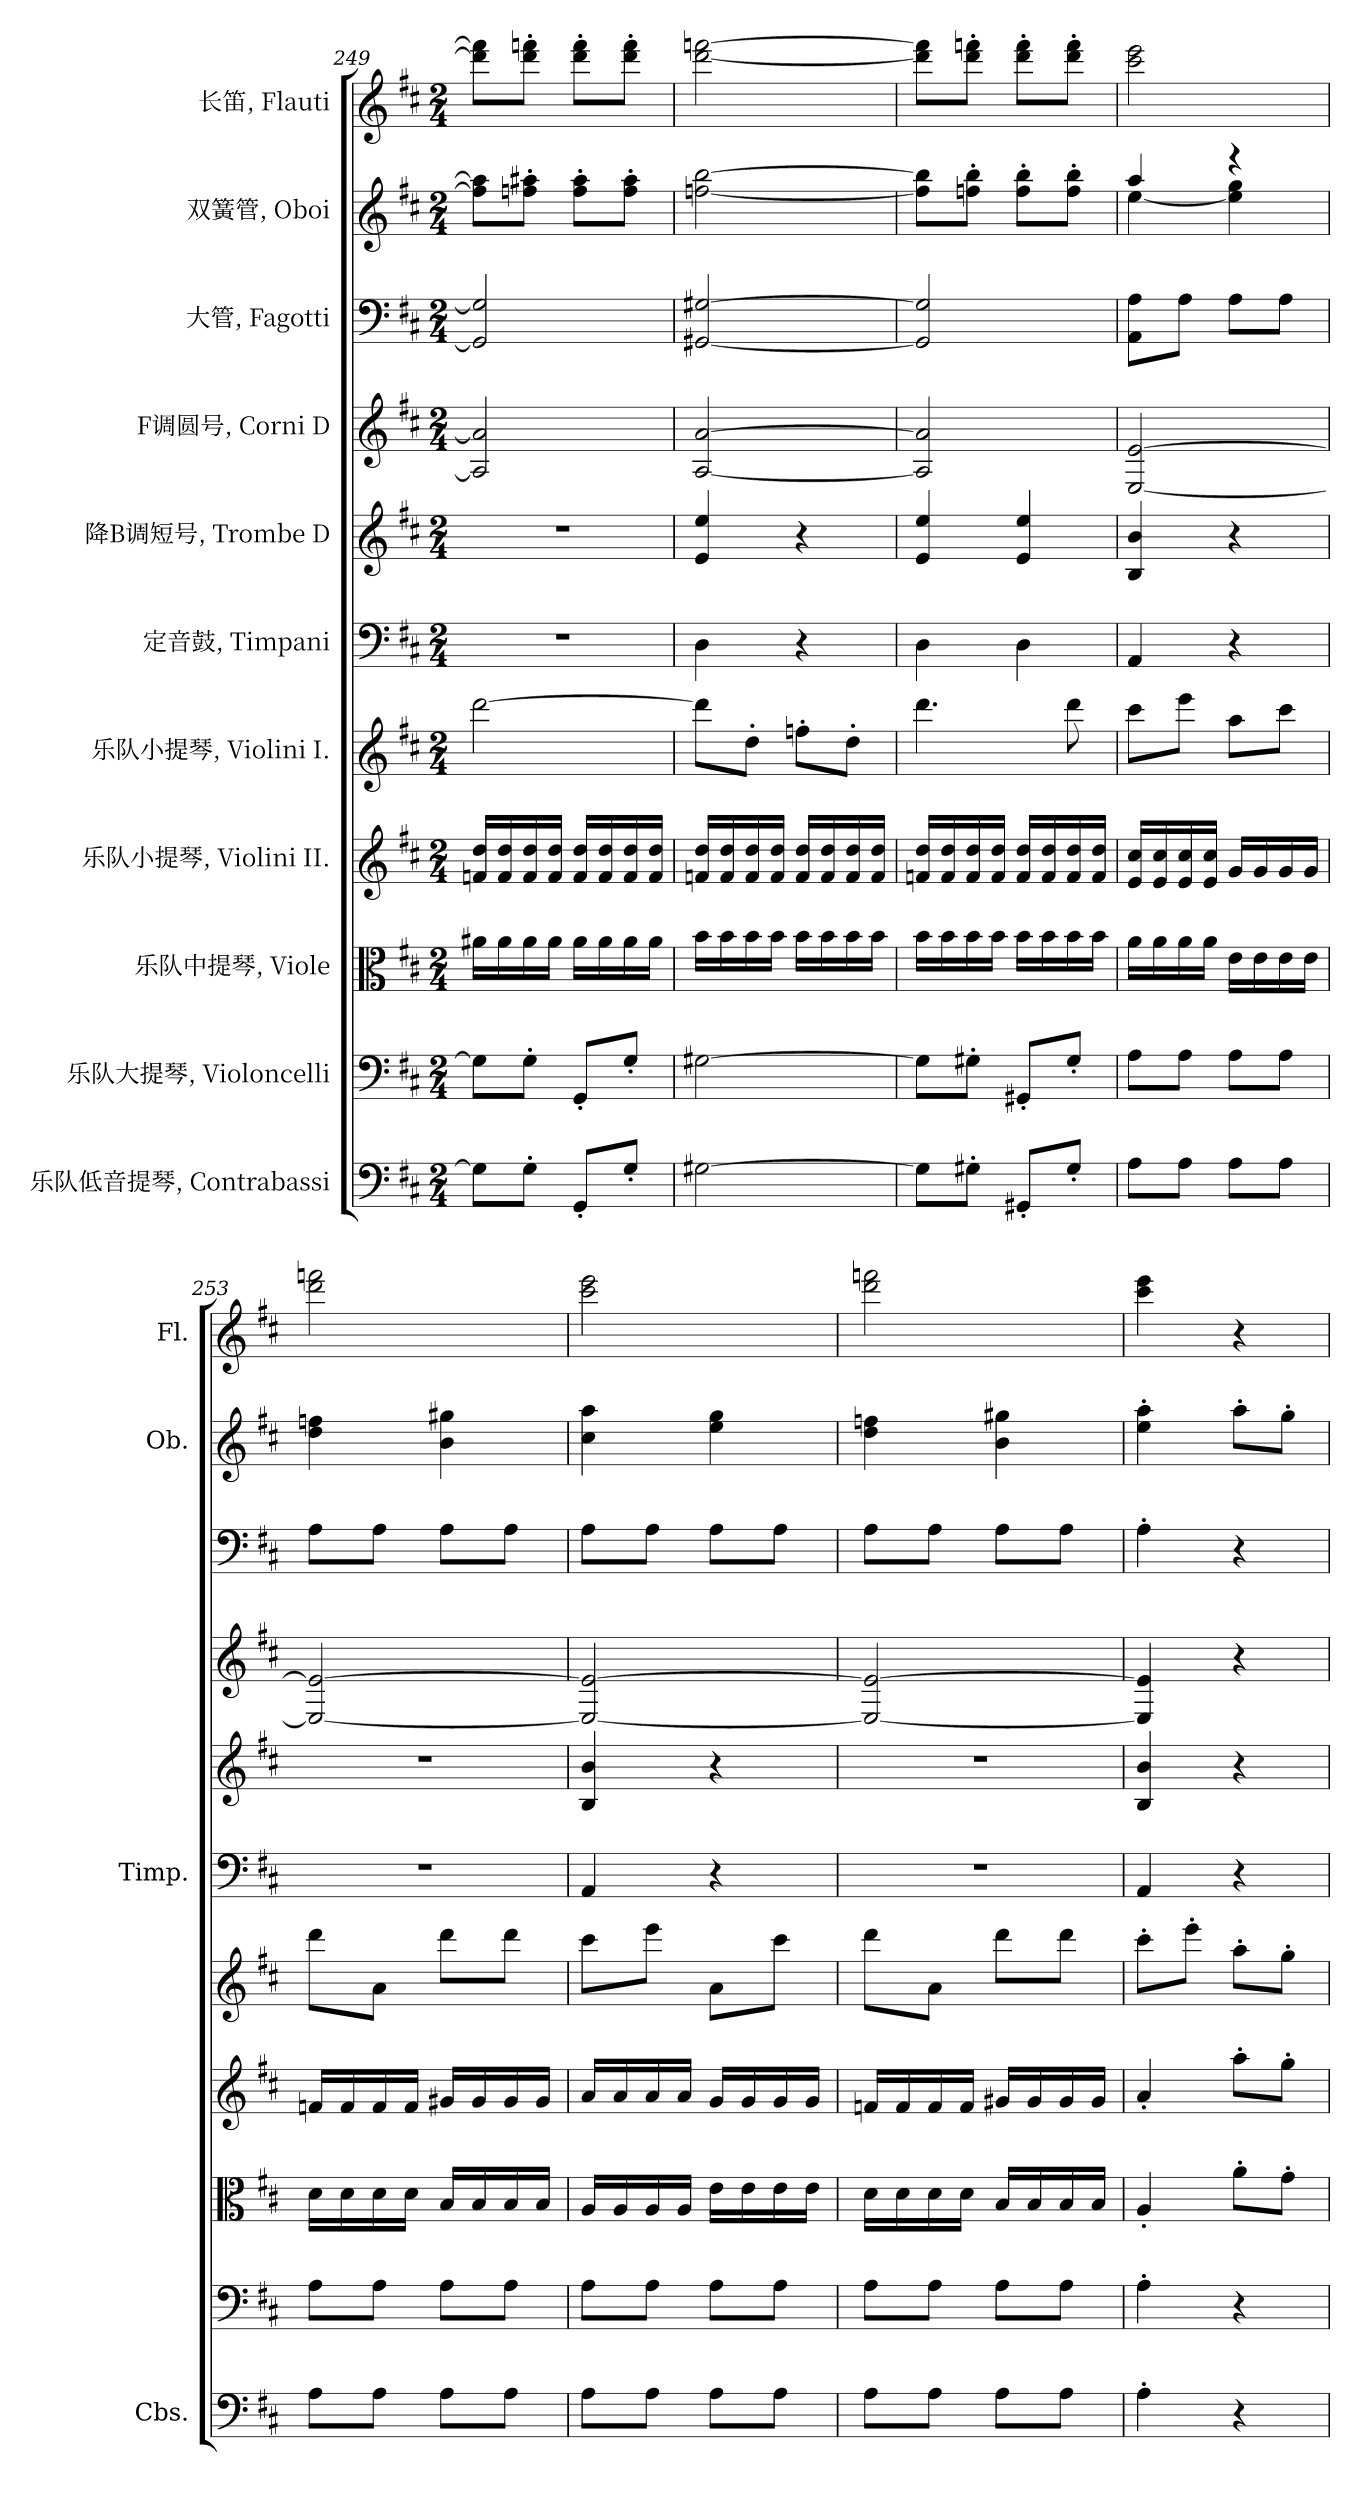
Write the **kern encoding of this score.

**kern	**kern	**kern	**kern	**kern	**kern	**kern	**kern	**kern	**kern	**kern
*part11	*part10	*part9	*part8	*part7	*part6	*part5	*part4	*part3	*part2	*part1
*staff11	*staff10	*staff9	*staff8	*staff7	*staff6	*staff5	*staff4	*staff3	*staff2	*staff1
*I"乐队低音提琴, Contrabassi	*I"乐队大提琴, Violoncelli	*I"乐队中提琴, Viole	*I"乐队小提琴, Violini II.	*I"乐队小提琴, Violini I.	*I"定音鼓, Timpani	*I"降B调短号, Trombe D	*I"F调圆号, Corni D	*I"大管, Fagotti	*I"双簧管, Oboi	*I"长笛, Flauti
*I'Cbs.	*	*	*	*	*I'Timp.	*	*	*	*I'Ob.	*I'Fl.
*clefF4	*clefF4	*clefC3	*clefG2	*clefG2	*clefF4	*clefG2	*clefG2	*clefF4	*clefG2	*clefG2
*ITrd7c12	*	*	*	*	*	*ITrd1c2	*ITrd4c7	*	*	*
*k[f#c#]	*k[f#c#]	*k[f#c#]	*k[f#c#]	*k[f#c#]	*k[f#c#]	*k[]	*k[f#]	*k[f#c#]	*k[f#c#]	*k[f#c#]
*M2/4	*M2/4	*M2/4	*M2/4	*M2/4	*M2/4	*M2/4	*M2/4	*M2/4	*M2/4	*M2/4
=249	=249	=249	=249	=249	=249	=249	=249	=249	=249	=249
8GG\L]	8G\L]	16a#X\LL	16fn/ 16dd/LL	[2ddd\	2r	2r	2D/] 2d/]	2GG/] 2G/]	8ff\] 8aa#\]L	8ddd\] 8fff\]L
.	.	16a#\	16f/ 16dd/	.	.	.	.	.	.	.
8GG'\J	8G'\J	16a#\	16f/ 16dd/	.	.	.	.	.	8ffn\' 8aa#X\'J	8ddd\' 8fffn\'J
.	.	16a#\JJ	16f/ 16dd/JJ	.	.	.	.	.	.	.
8GGG'/L	8GG'/L	16a#\LL	16f/ 16dd/LL	.	.	.	.	.	8ff\' 8aa#\'L	8ddd\' 8fff\'L
.	.	16a#\	16f/ 16dd/	.	.	.	.	.	.	.
8GG'/J	8G'/J	16a#\	16f/ 16dd/	.	.	.	.	.	8ff\' 8aa#\'J	8ddd\' 8fff\'J
.	.	16a#\JJ	16f/ 16dd/JJ	.	.	.	.	.	.	.
=250	=250	=250	=250	=250	=250	=250	=250	=250	=250	=250
[2GG#X\	[2G#X\	16b\LL	16fn/ 16dd/LL	8ddd\L]	4D\	4d/ 4dd/	[2D/ [2d/	[2GG#X/ [2G#X/	[2ffn\ [2bb\	[2ddd\ [2fffn\
.	.	16b\	16f/ 16dd/	.	.	.	.	.	.	.
.	.	16b\	16f/ 16dd/	8dd'\J	.	.	.	.	.	.
.	.	16b\JJ	16f/ 16dd/JJ	.	.	.	.	.	.	.
.	.	16b\LL	16f/ 16dd/LL	8ffn'\L	4r	4r	.	.	.	.
.	.	16b\	16f/ 16dd/	.	.	.	.	.	.	.
.	.	16b\	16f/ 16dd/	8dd'\J	.	.	.	.	.	.
.	.	16b\JJ	16f/ 16dd/JJ	.	.	.	.	.	.	.
!!LO:PB:g=z
=251	=251	=251	=251	=251	=251	=251	=251	=251	=251	=251
8GG#\L]	8G#\L]	16b\LL	16fn/ 16dd/LL	4.ddd\	4D\	4d/ 4dd/	2D/] 2d/]	2GG#/] 2G#/]	8ff\] 8bb\]L	8ddd\] 8fff\]L
.	.	16b\	16f/ 16dd/	.	.	.	.	.	.	.
8GG#X'\J	8G#X'\J	16b\	16f/ 16dd/	.	.	.	.	.	8ffn\' 8bb\'J	8ddd\' 8fffn\'J
.	.	16b\JJ	16f/ 16dd/JJ	.	.	.	.	.	.	.
8GGG#X'/L	8GG#X'/L	16b\LL	16f/ 16dd/LL	.	4D\	4d/ 4dd/	.	.	8ff\' 8bb\'L	8ddd\' 8fff\'L
.	.	16b\	16f/ 16dd/	.	.	.	.	.	.	.
8GG#'/J	8G#'/J	16b\	16f/ 16dd/	8ddd\	.	.	.	.	8ff\' 8bb\'J	8ddd\' 8fff\'J
.	.	16b\JJ	16f/ 16dd/JJ	.	.	.	.	.	.	.
=252	=252	=252	=252	=252	=252	=252	=252	=252	=252	=252
*	*	*	*	*	*	*	*	*	*^	*
8AA\L	8A\L	16a\LL	16e/ 16cc#/LL	8ccc#\L	4AA/	4A/ 4a/	[2AA/ [2A/	8AA\ 8A\L	4aa/	[4ee\	2ccc#\ 2eee\
.	.	16a\	16e/ 16cc#/	.	.	.	.	.	.	.	.
8AA\J	8A\J	16a\	16e/ 16cc#/	8eee\J	.	.	.	8A\J	.	.	.
.	.	16a\JJ	16e/ 16cc#/JJ	.	.	.	.	.	.	.	.
8AA\L	8A\L	16e\LL	16g/LL	8aa\L	4r	4r	.	8A\L	4r	4ee\] 4gg\	.
.	.	16e\	16g/	.	.	.	.	.	.	.	.
8AA\J	8A\J	16e\	16g/	8ccc#\J	.	.	.	8A\J	.	.	.
.	.	16e\JJ	16g/JJ	.	.	.	.	.	.	.	.
*	*	*	*	*	*	*	*	*	*v	*v	*
=253	=253	=253	=253	=253	=253	=253	=253	=253	=253	=253
8AA\L	8A\L	16d\LL	16fn/LL	8ddd\L	2r	2r	2AA/_ 2A/_	8A\L	4dd\ 4ffn\	2ddd\ 2fffn\
.	.	16d\	16f/	.	.	.	.	.	.	.
8AA\J	8A\J	16d\	16f/	8a\J	.	.	.	8A\J	.	.
.	.	16d\JJ	16f/JJ	.	.	.	.	.	.	.
8AA\L	8A\L	16B/LL	16g#X/LL	8ddd\L	.	.	.	8A\L	4b\ 4gg#X\	.
.	.	16B/	16g#/	.	.	.	.	.	.	.
8AA\J	8A\J	16B/	16g#/	8ddd\J	.	.	.	8A\J	.	.
.	.	16B/JJ	16g#/JJ	.	.	.	.	.	.	.
=254	=254	=254	=254	=254	=254	=254	=254	=254	=254	=254
8AA\L	8A\L	16A/LL	16a/LL	8ccc#\L	4AA/	4A/ 4a/	2AA/_ 2A/_	8A\L	4cc#\ 4aa\	2ccc#\ 2eee\
.	.	16A/	16a/	.	.	.	.	.	.	.
8AA\J	8A\J	16A/	16a/	8eee\J	.	.	.	8A\J	.	.
.	.	16A/JJ	16a/JJ	.	.	.	.	.	.	.
8AA\L	8A\L	16e\LL	16g/LL	8a\L	4r	4r	.	8A\L	4ee\ 4gg\	.
.	.	16e\	16g/	.	.	.	.	.	.	.
8AA\J	8A\J	16e\	16g/	8ccc#\J	.	.	.	8A\J	.	.
.	.	16e\JJ	16g/JJ	.	.	.	.	.	.	.
!!LO:PB:g=z
=255	=255	=255	=255	=255	=255	=255	=255	=255	=255	=255
8AA\L	8A\L	16d\LL	16fn/LL	8ddd\L	2r	2r	2AA/_ 2A/_	8A\L	4dd\ 4ffn\	2ddd\ 2fffn\
.	.	16d\	16f/	.	.	.	.	.	.	.
8AA\J	8A\J	16d\	16f/	8a\J	.	.	.	8A\J	.	.
.	.	16d\JJ	16f/JJ	.	.	.	.	.	.	.
8AA\L	8A\L	16B/LL	16g#X/LL	8ddd\L	.	.	.	8A\L	4b\ 4gg#X\	.
.	.	16B/	16g#/	.	.	.	.	.	.	.
8AA\J	8A\J	16B/	16g#/	8ddd\J	.	.	.	8A\J	.	.
.	.	16B/JJ	16g#/JJ	.	.	.	.	.	.	.
=256	=256	=256	=256	=256	=256	=256	=256	=256	=256	=256
4AA'\	4A'\	4A'/	4a'/	8ccc#'\L	4AA/	4A/ 4a/	4AA/] 4A/]	4A'\	4ee\' 4aa\'	4ccc#\ 4eee\
.	.	.	.	8eee'\J	.	.	.	.	.	.
4r	4r	8a'\L	8aa'\L	8aa'\L	4r	4r	4r	4r	8aa'\L	4r
.	.	8g'\J	8gg'\J	8gg'\J	.	.	.	.	8gg'\J	.
=	=	=	=	=	=	=	=	=	=	=
*-	*-	*-	*-	*-	*-	*-	*-	*-	*-	*-
